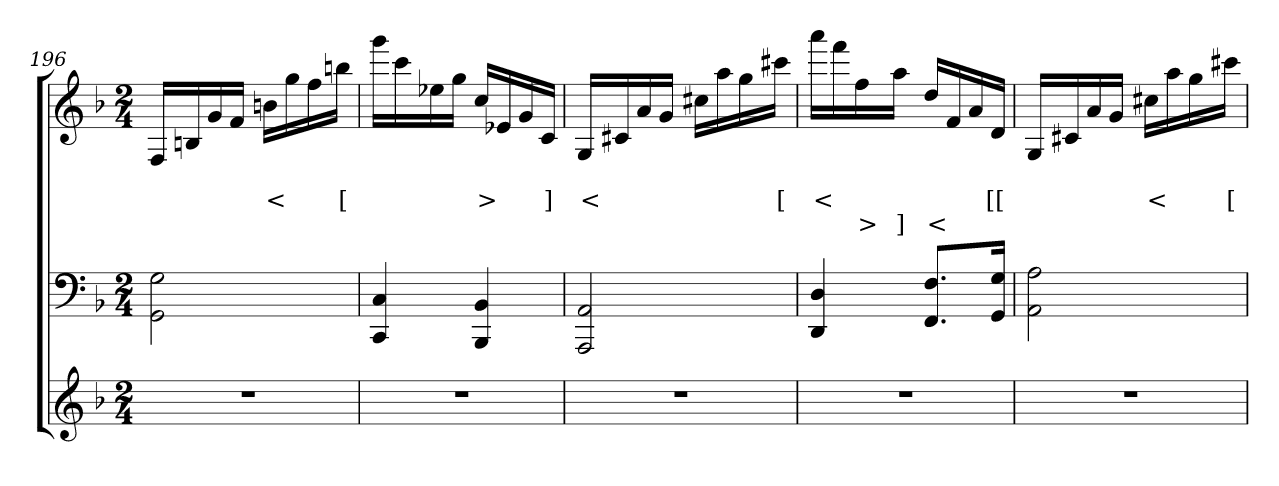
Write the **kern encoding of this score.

**kern	**kern	**kern	**text	**text	**text
*part3	*part2	*part1	*part1	*part1	*part1
*staff3	*staff2	*staff1	*staff1	*staff1	*staff1
*clefG2	*clefF4	*clefG2	*	*	*
*k[b-]	*k[b-]	*k[b-]	*	*	*
*M2/4	*M2/4	*M2/4	*	*	*
=196	=196	=196	=196	=196	=196
2r	2G\ 2GG\	16F/LL	.	.	.
.	.	16Bn/	.	.	.
.	.	16g\	.	.	.
.	.	16f\JJ	.	.	.
.	.	16bnLL	.	<	.
.	.	16gg	.	.	.
.	.	16ff	.	.	.
.	.	16bbnJJ	.	[	.
=197	=197	=197	=197	=197	=197
2r	4C 4CC	16gggLL	.	.	.
.	.	16ccc	.	.	.
.	.	16ee-X	.	.	.
.	.	16ggJJ	.	.	.
.	4BB- 4BBB-	16ccLL	.	>	.
.	.	16e-	.	.	.
.	.	16g	.	.	.
.	.	16cJJ	.	]	.
=198	=198	=198	=198	=198	=198
2r	2AA 2AAA	16GLL	.	<	.
.	.	16c#X	.	.	.
.	.	16a	.	.	.
.	.	16gJJ	.	.	.
.	.	16cc#LL	.	.	.
.	.	16aa	.	.	.
.	.	16gg	.	.	.
.	.	16ccc#JJ	.	[	.
=199	=199	=199	=199	=199	=199
2r	4D 4DD	16aaaLL	.	<	.
.	.	16fff	.	.	.
.	.	16ff	.	.	>
.	.	16aaJJ	.	.	]
.	8.F 8.FFL	16ddLL	.	.	<
.	.	16f	.	.	.
.	.	16a	.	.	.
.	16G 16GGJk	16dJJ	.	[[	.
=200	=200	=200	=200	=200	=200
2r	2A 2AA	16GLL	.	.	.
.	.	16c#X	.	.	.
.	.	16a	.	.	.
.	.	16gJJ	.	.	.
.	.	16cc#LL	.	<	.
.	.	16aa	.	.	.
.	.	16gg	.	.	.
.	.	16ccc#JJ	.	[	.
=	=	=	=	=	=
*-	*-	*-	*-	*-	*-
